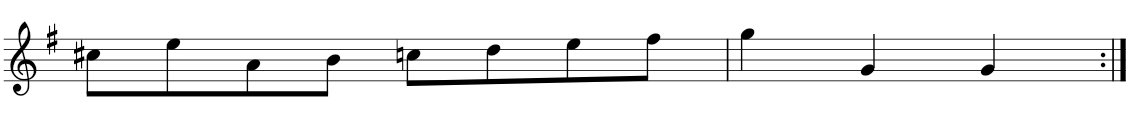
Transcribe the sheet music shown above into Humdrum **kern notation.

**kern
*part1
*staff1
*I"Piano
*I'Pno
!!LO:PB:g=z
*clefG2
*k[f#]
*G:
*M4/4
=16
8cc#X\L
8ee\
8a\
8b\J
8ccn\L
8dd\
8ee\
8ff#\J
=17
4gg\
4g/
4g/
=:|!
*-
